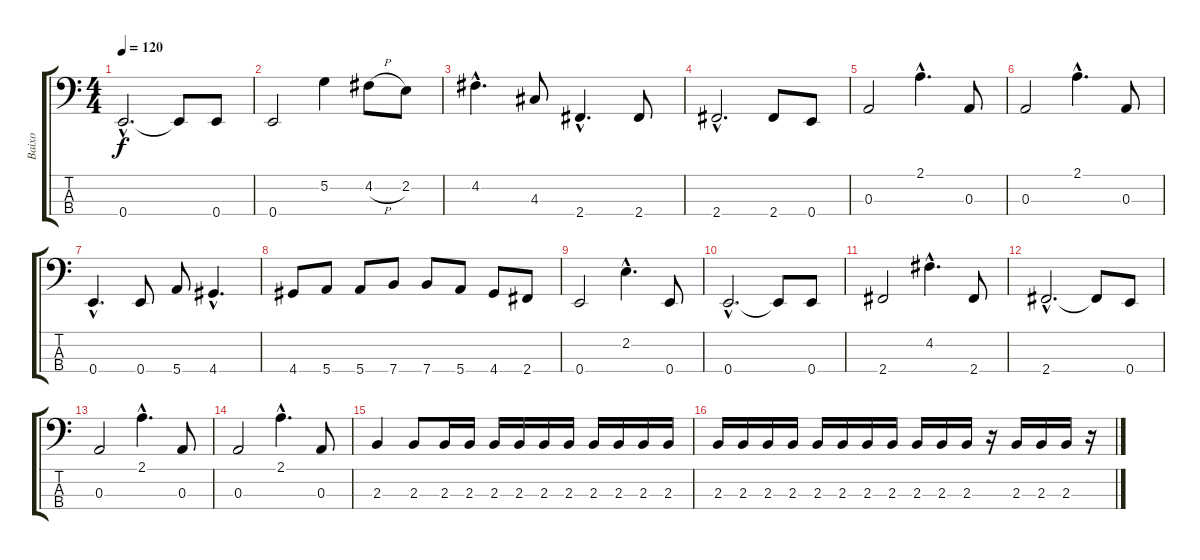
\track ("Baixo" "Baixo") {instrument electricbasspick}
\staff {score tabs}
\tuning (G2 D2 A1 E1) {hide}
\ts (4 4)
\tempo 120
\clef f4
\ks c
0.4{hac}.2{d dy f} 0.4{t}.8 0.4.8 |
0.4.2 5.2.4 4.2{h}.8 2.2.8 |
4.2{hac}.4{d} 4.3.8 2.4{hac}.4{d} 2.4.8 |
2.4{hac}.2{d} 2.4.8 0.4.8 |
0.3.2 2.1{hac}.4{d} 0.3.8 |
0.3.2 2.1{hac}.4{d} 0.3.8 |
0.4{hac}.4{d} 0.4.8 5.4.8 4.4{hac}.4{d} |
4.4.8 5.4.8 5.4.8 7.4.8 7.4.8 5.4.8 4.4.8 2.4.8 |
0.4.2 2.2{hac}.4{d} 0.4.8 |
0.4{hac}.2{d} 0.4{t}.8 0.4.8 |
2.4.2 4.2{hac}.4{d} 2.4.8 |
2.4{hac}.2{d} 2.4{t}.8 0.4.8 |
0.3.2 2.1{hac}.4{d} 0.3.8 |
0.3.2 2.1{hac}.4{d} 0.3.8 |
2.3.4 2.3.8 2.3.16 2.3.16 2.3.16 2.3.16 2.3.16 2.3.16 2.3.16 2.3.16 2.3.16 2.3.16 |
2.3.16 2.3.16 2.3.16 2.3.16 2.3.16 2.3.16 2.3.16 2.3.16 2.3.16 2.3.16 2.3.16 r.16 2.3.16 2.3.16 2.3.16 r.16
